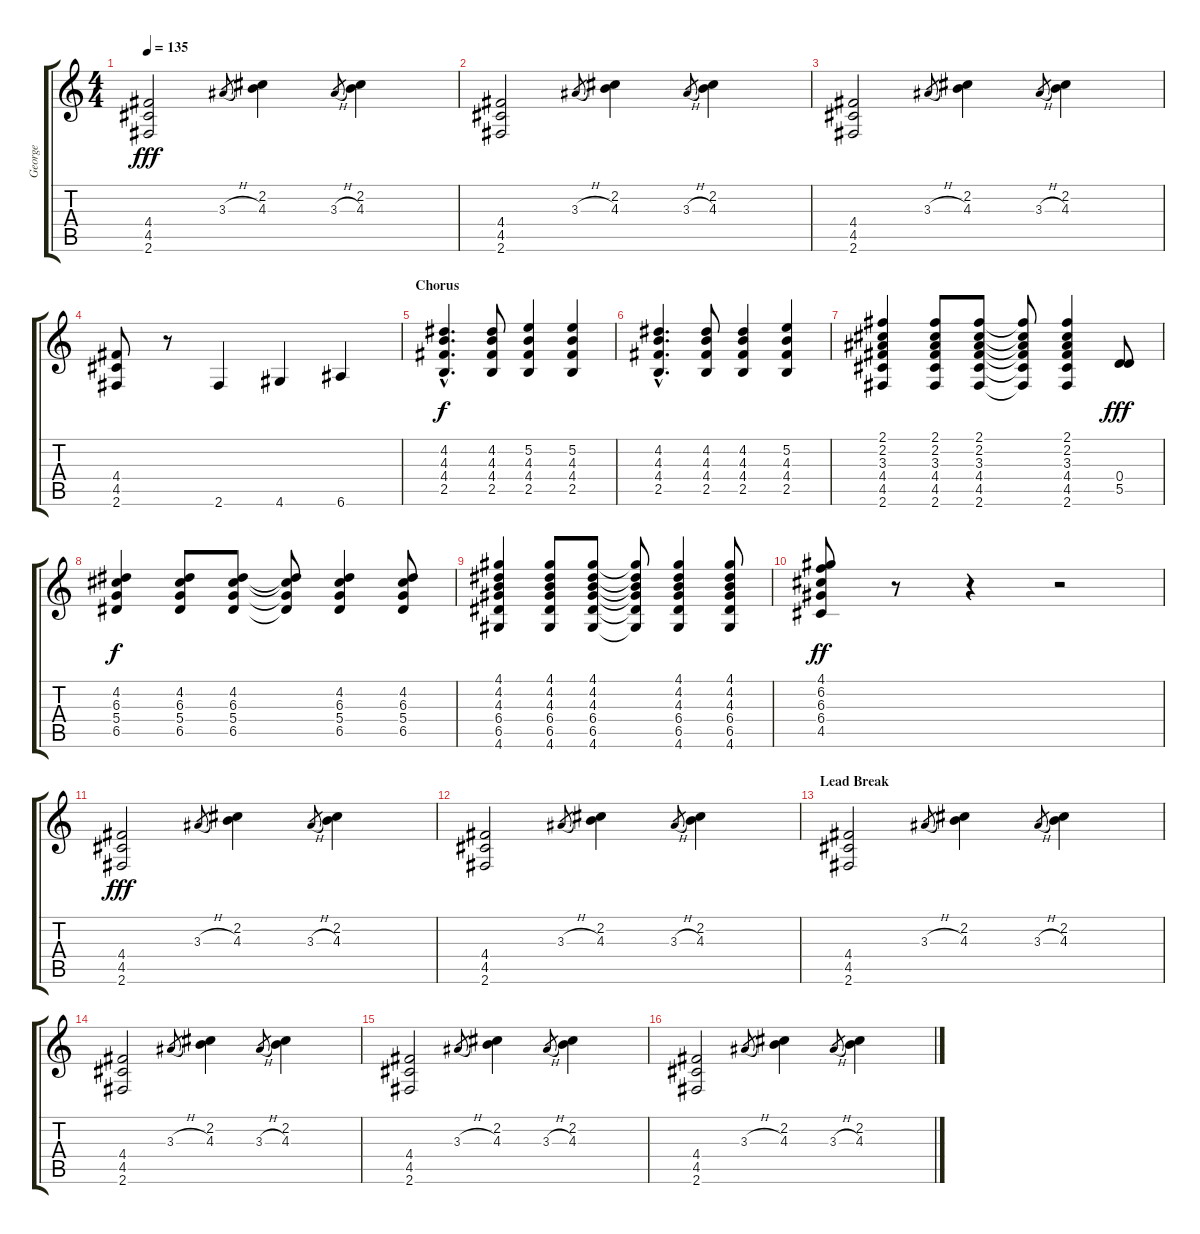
\track ("George" "George") {instrument electricguitarjazz}
\staff {score tabs}
\tuning (E4 B3 G3 D3 A2 E2) {hide}
\ts (4 4)
\tempo 135
\clef g2
\ks c
(4.4 4.5 2.6).2{dy fff} 3.3{h}.8{gr} (2.2 4.3).4 3.3{h}.8{gr} (2.2 4.3).4 |
(4.4 4.5 2.6).2 3.3{h}.8{gr} (2.2 4.3).4 3.3{h}.8{gr} (2.2 4.3).4 |
(4.4 4.5 2.6).2 3.3{h}.8{gr} (2.2 4.3).4 3.3{h}.8{gr} (2.2 4.3).4 |
(4.4 4.5 2.6).8 r.8 2.6.4 4.6.4 6.6.4 |
\section ("" "Chorus")
(4.2{hac} 4.3{hac} 4.4{hac} 2.5{hac}).4{d dy f} (4.2 4.3 4.4 2.5).8 (5.2 4.3 4.4 2.5).4 (5.2 4.3 4.4 2.5).4 |
(4.2{hac} 4.3{hac} 4.4{hac} 2.5{hac}).4{d} (4.2 4.3 4.4 2.5).8 (4.2 4.3 4.4 2.5).4 (5.2 4.3 4.4 2.5).4 |
(2.1 2.2 3.3 4.4 4.5 2.6).4 (2.1 2.2 3.3 4.4 4.5 2.6).8 (2.1 2.2 3.3 4.4 4.5 2.6).8 (2.1{t} 2.2{t} 3.3{t} 4.4{t} 4.5{t} 2.6{t}).8 (2.1 2.2 3.3 4.4 4.5 2.6).4 (0.4 5.5).8{dy fff} |
(4.2 6.3 5.4 6.5).4{dy f} (4.2 6.3 5.4 6.5).8 (4.2 6.3 5.4 6.5).8 (4.2{t} 6.3{t} 5.4{t} 6.5{t}).8 (4.2 6.3 5.4 6.5).4 (4.2 6.3 5.4 6.5).8 |
(4.1 4.2 4.3 6.4 6.5 4.6).4 (4.1 4.2 4.3 6.4 6.5 4.6).8 (4.1 4.2 4.3 6.4 6.5 4.6).8 (4.1{t} 4.2{t} 4.3{t} 6.4{t} 6.5{t} 4.6{t}).8 (4.1 4.2 4.3 6.4 6.5 4.6).4 (4.1 4.2 4.3 6.4 6.5 4.6).8 |
(4.1 6.2 6.3 6.4 4.5).8{dy ff} r.8 r.4 r.2 |
(4.4 4.5 2.6).2{dy fff} 3.3{h}.8{gr} (2.2 4.3).4 3.3{h}.8{gr} (2.2 4.3).4 |
(4.4 4.5 2.6).2 3.3{h}.8{gr} (2.2 4.3).4 3.3{h}.8{gr} (2.2 4.3).4 |
\section ("" "Lead Break")
(4.4 4.5 2.6).2 3.3{h}.8{gr} (2.2 4.3).4 3.3{h}.8{gr} (2.2 4.3).4 |
(4.4 4.5 2.6).2 3.3{h}.8{gr} (2.2 4.3).4 3.3{h}.8{gr} (2.2 4.3).4 |
(4.4 4.5 2.6).2 3.3{h}.8{gr} (2.2 4.3).4 3.3{h}.8{gr} (2.2 4.3).4 |
(4.4 4.5 2.6).2 3.3{h}.8{gr} (2.2 4.3).4 3.3{h}.8{gr} (2.2 4.3).4
